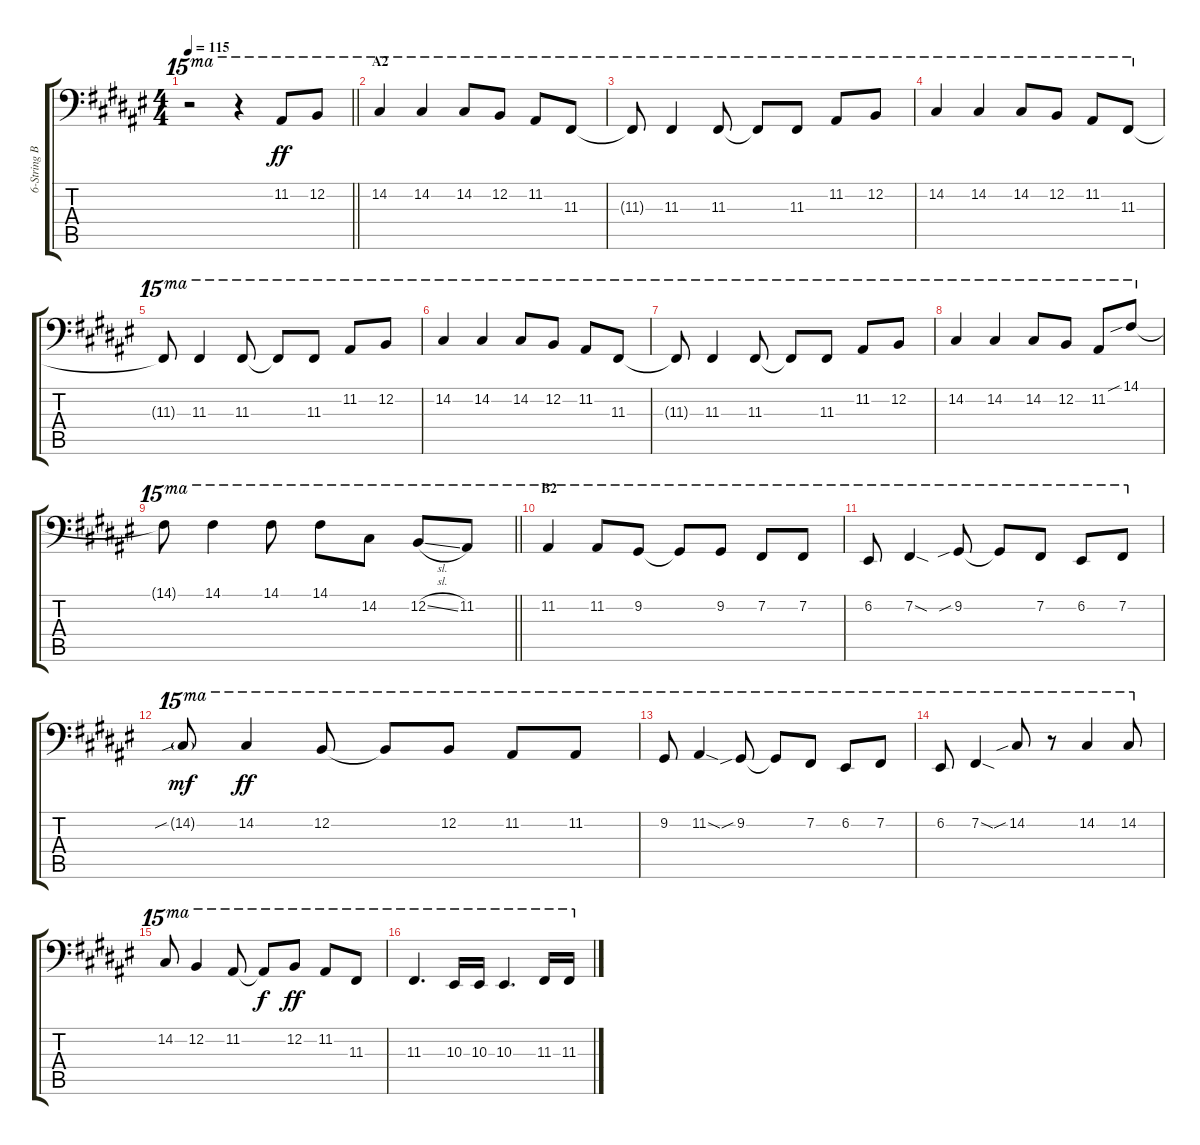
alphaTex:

\track ("6-String Bass I" "6-String B") {instrument electricbasspick}
\staff {score tabs}
\tuning (E3 B2 G2 D2 A1 E1) {hide}
\ts (4 4)
\tempo 115
\clef f4
\barLineRight lightlight
\ks f#
r.2{ot 15ma dy f} r.4{ot 15ma} 11.2.8{ot 15ma dy ff} 12.2.8{ot 15ma} |
\section ("" "A2")
14.2.4{ot 15ma} 14.2.4{ot 15ma} 14.2.8{ot 15ma} 12.2.8{ot 15ma} 11.2.8{ot 15ma} 11.3.8{ot 15ma} |
11.3{t}.8{ot 15ma} 11.3.4{ot 15ma} 11.3.8{ot 15ma} 11.3{t}.8{ot 15ma} 11.3.8{ot 15ma} 11.2.8{ot 15ma} 12.2.8{ot 15ma} |
14.2.4{ot 15ma} 14.2.4{ot 15ma} 14.2.8{ot 15ma} 12.2.8{ot 15ma} 11.2.8{ot 15ma} 11.3.8{ot 15ma} |
11.3{t}.8{ot 15ma} 11.3.4{ot 15ma} 11.3.8{ot 15ma} 11.3{t}.8{ot 15ma} 11.3.8{ot 15ma} 11.2.8{ot 15ma} 12.2.8{ot 15ma} |
14.2.4{ot 15ma} 14.2.4{ot 15ma} 14.2.8{ot 15ma} 12.2.8{ot 15ma} 11.2.8{ot 15ma} 11.3.8{ot 15ma} |
11.3{t}.8{ot 15ma} 11.3.4{ot 15ma} 11.3.8{ot 15ma} 11.3{t}.8{ot 15ma} 11.3.8{ot 15ma} 11.2.8{ot 15ma} 12.2.8{ot 15ma} |
14.2.4{ot 15ma} 14.2.4{ot 15ma} 14.2.8{ot 15ma} 12.2.8{ot 15ma} 11.2.8{ot 15ma} 14.1{sib}.8{ot 15ma} |
\barLineRight lightlight
14.1{t}.8{ot 15ma} 14.1.4{ot 15ma} 14.1.8{ot 15ma} 14.1.8{ot 15ma} 14.2.8{ot 15ma} 12.2{sl}.8{ot 15ma} 11.2.8{ot 15ma} |
\section ("" "B2")
11.2.4{ot 15ma} 11.2.8{ot 15ma} 9.2.8{ot 15ma} 9.2{t}.8{ot 15ma} 9.2.8{ot 15ma} 7.2.8{ot 15ma} 7.2.8{ot 15ma} |
6.2.8{ot 15ma} 7.2{sod}.4{ot 15ma} 9.2{sib}.8{ot 15ma} 9.2{t}.8{ot 15ma} 7.2.8{ot 15ma} 6.2.8{ot 15ma} 7.2.8{ot 15ma} |
14.2{sib g}.8{ot 15ma dy mf} 14.2.4{ot 15ma dy ff} 12.2.8{ot 15ma} 12.2{t}.8{ot 15ma} 12.2.8{ot 15ma} 11.2.8{ot 15ma} 11.2.8{ot 15ma} |
9.2.8{ot 15ma} 11.2{sod}.4{ot 15ma} 9.2{sib}.8{ot 15ma} 9.2{t}.8{ot 15ma} 7.2.8{ot 15ma} 6.2.8{ot 15ma} 7.2.8{ot 15ma} |
6.2.8{ot 15ma} 7.2{sod}.4{ot 15ma} 14.2{sib}.8{ot 15ma} r.8{ot 15ma} 14.2.4{ot 15ma} 14.2.8{ot 15ma} |
14.2.8{ot 15ma} 12.2.4{ot 15ma} 11.2.8{ot 15ma} 11.2{t}.8{ot 15ma dy f} 12.2.8{ot 15ma dy ff} 11.2.8{ot 15ma} 11.3.8{ot 15ma} |
11.3.4{d ot 15ma} 10.3.16{ot 15ma} 10.3.16{ot 15ma} 10.3.4{d ot 15ma} 11.3.16{ot 15ma} 11.3.16{ot 15ma}
